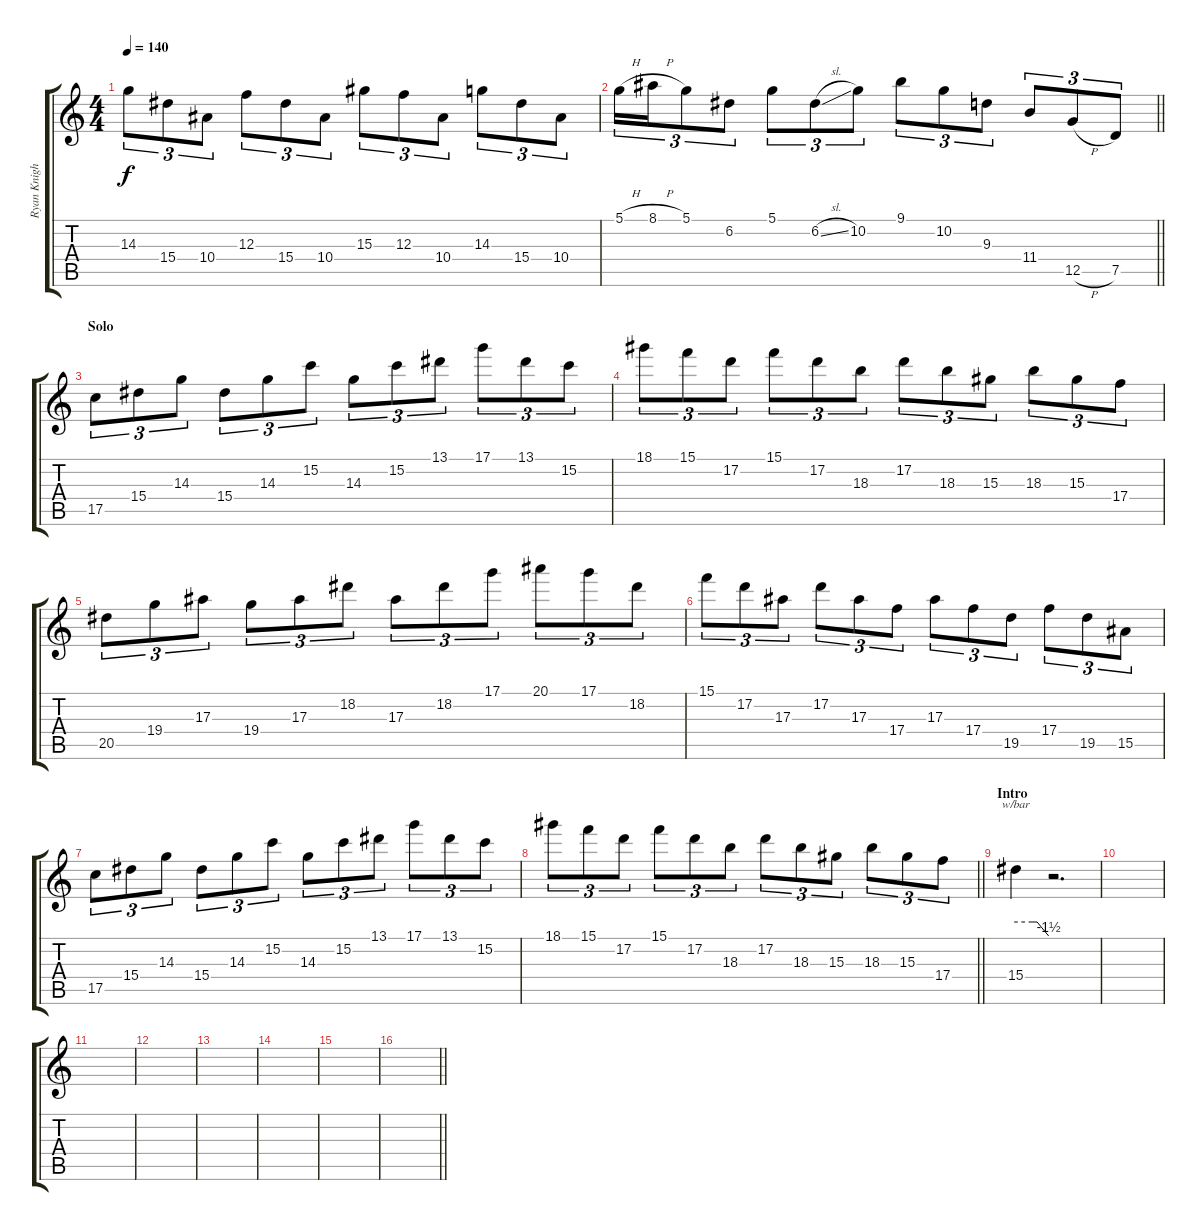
\track ("Ryan Knight Lead" "Ryan Knigh") {instrument overdrivenguitar}
\staff {score tabs}
\tuning (D4 A3 F3 C3 G2 D2) {hide}
\ts (4 4)
\tempo 140
\clef g2
\ks c
14.3.8{tu (3 2) dy f} 15.4.8{tu (3 2)} 10.4.8{tu (3 2)} 12.3.8{tu (3 2)} 15.4.8{tu (3 2)} 10.4.8{tu (3 2)} 15.3.8{tu (3 2)} 12.3.8{tu (3 2)} 10.4.8{tu (3 2)} 14.3.8{tu (3 2)} 15.4.8{tu (3 2)} 10.4.8{tu (3 2)} |
\barLineRight lightlight
5.1{h}.16{tu (3 2)} 8.1{h}.16{tu (3 2)} 5.1.8{tu (3 2)} 6.2.8{tu (3 2)} 5.1.8{tu (3 2)} 6.2{sl}.8{tu (3 2)} 10.2.8{tu (3 2)} 9.1.8{tu (3 2)} 10.2.8{tu (3 2)} 9.3.8{tu (3 2)} 11.4.8{tu (3 2)} 12.5{h}.8{tu (3 2)} 7.5.8{tu (3 2)} |
\section ("" "Solo")
17.5.8{tu (3 2)} 15.4.8{tu (3 2)} 14.3.8{tu (3 2)} 15.4.8{tu (3 2)} 14.3.8{tu (3 2)} 15.2.8{tu (3 2)} 14.3.8{tu (3 2)} 15.2.8{tu (3 2)} 13.1.8{tu (3 2)} 17.1.8{tu (3 2)} 13.1.8{tu (3 2)} 15.2.8{tu (3 2)} |
18.1.8{tu (3 2)} 15.1.8{tu (3 2)} 17.2.8{tu (3 2)} 15.1.8{tu (3 2)} 17.2.8{tu (3 2)} 18.3.8{tu (3 2)} 17.2.8{tu (3 2)} 18.3.8{tu (3 2)} 15.3.8{tu (3 2)} 18.3.8{tu (3 2)} 15.3.8{tu (3 2)} 17.4.8{tu (3 2)} |
20.5.8{tu (3 2)} 19.4.8{tu (3 2)} 17.3.8{tu (3 2)} 19.4.8{tu (3 2)} 17.3.8{tu (3 2)} 18.2.8{tu (3 2)} 17.3.8{tu (3 2)} 18.2.8{tu (3 2)} 17.1.8{tu (3 2)} 20.1.8{tu (3 2)} 17.1.8{tu (3 2)} 18.2.8{tu (3 2)} |
15.1.8{tu (3 2)} 17.2.8{tu (3 2)} 17.3.8{tu (3 2)} 17.2.8{tu (3 2)} 17.3.8{tu (3 2)} 17.4.8{tu (3 2)} 17.3.8{tu (3 2)} 17.4.8{tu (3 2)} 19.5.8{tu (3 2)} 17.4.8{tu (3 2)} 19.5.8{tu (3 2)} 15.5.8{tu (3 2)} |
17.5.8{tu (3 2)} 15.4.8{tu (3 2)} 14.3.8{tu (3 2)} 15.4.8{tu (3 2)} 14.3.8{tu (3 2)} 15.2.8{tu (3 2)} 14.3.8{tu (3 2)} 15.2.8{tu (3 2)} 13.1.8{tu (3 2)} 17.1.8{tu (3 2)} 13.1.8{tu (3 2)} 15.2.8{tu (3 2)} |
\barLineRight lightlight
18.1.8{tu (3 2)} 15.1.8{tu (3 2)} 17.2.8{tu (3 2)} 15.1.8{tu (3 2)} 17.2.8{tu (3 2)} 18.3.8{tu (3 2)} 17.2.8{tu (3 2)} 18.3.8{tu (3 2)} 15.3.8{tu (3 2)} 18.3.8{tu (3 2)} 15.3.8{tu (3 2)} 17.4.8{tu (3 2)} |
\section ("" "Intro")
15.4.4{tbe (custom default 0 0 30 0 39 0 60 -6)} r.2{d} |
|
|
|
|
|
|
\barLineRight lightlight
